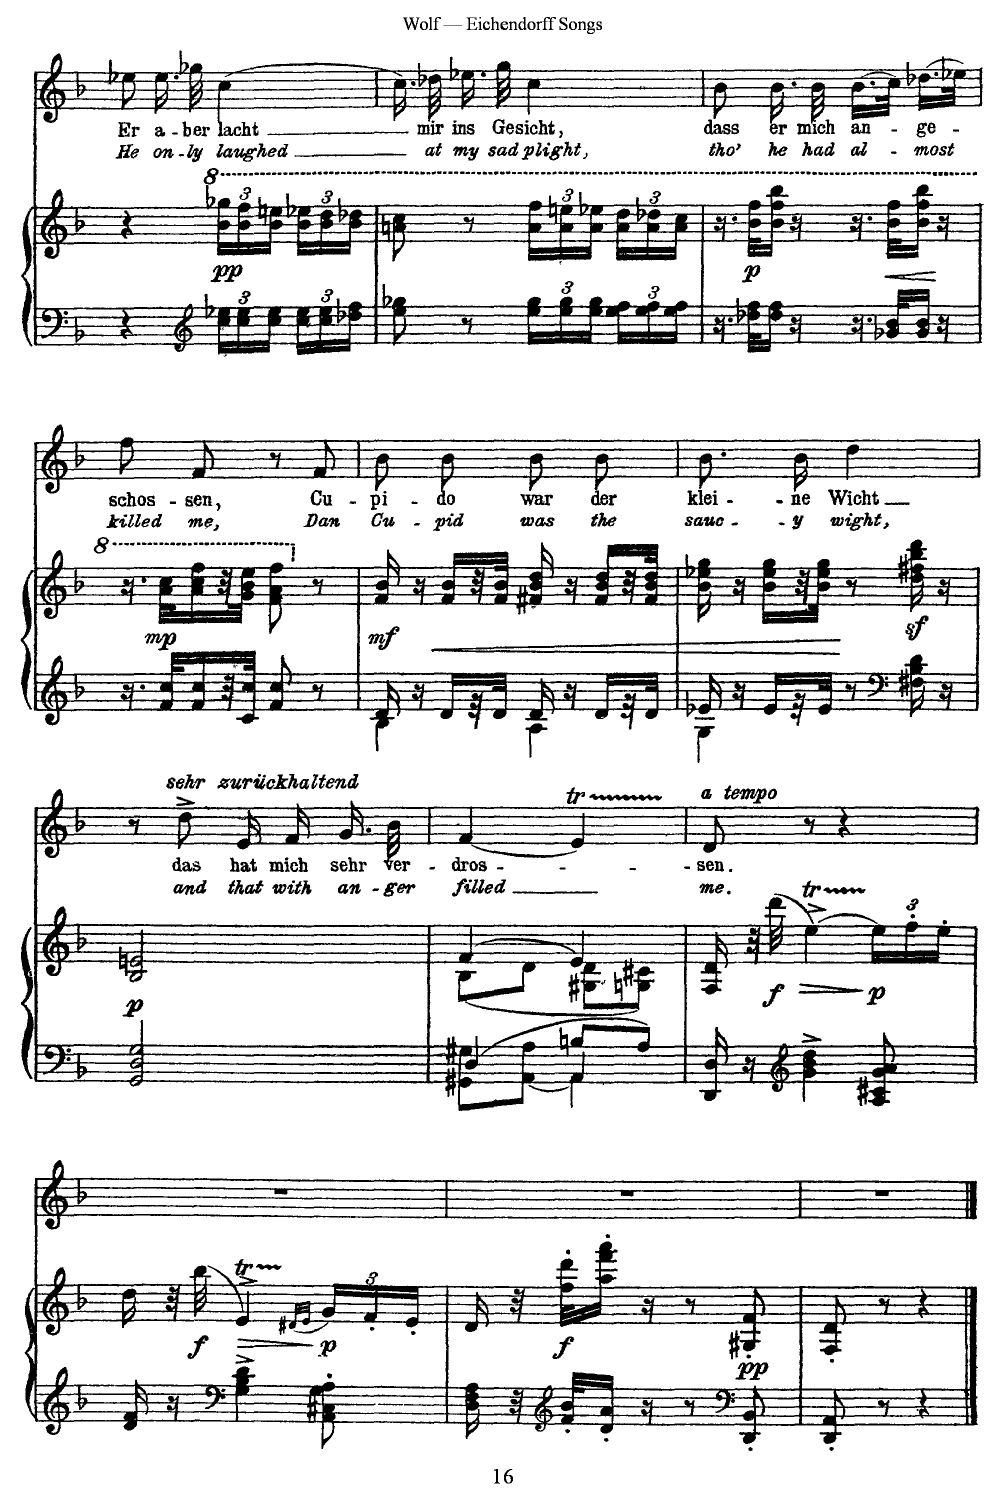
**kern	**kern	**dynam	**kern	**text	**text
*part2	*part2	*part2	*part1	*part1	*part1
*staff3	*staff2	*staff2/3	*staff1	*staff1	*staff1
*I"Piano	*	*	*I"Voice	*	*
*I'Pno	*	*	*	*	*
*clefF4	*clefG2	*	*clefG2	*	*
*k[b-]	*k[b-]	*	*k[b-]	*	*
*M4/8	*M4/8	*	*M4/8	*	*
=19	=19	=19	=19	=19	=19
4r	4r	.	8ee-X\	Er	He
.	.	.	16.ee-\	a-	on-
.	.	.	32gg-X\	-ber	-ly
*clefG2	*	*	*	*	*
*	*8va	*	*	*	*
!	!	!LO:DY:b	!	!	!
24cc\ 24ee-X\LL	24bb-\ 24ggg-X\LL	pp	[4cc\	lacht	laughed
24cc\ 24ee-\	24bb-\ 24fff\	.	.	.	.
24cc\ 24ee-\JJ	24bb-\ 24eeen\JJ	.	.	.	.
24cc\ 24ee-\LL	24bb-\ 24eee-X\LL	.	.	.	.
24cc\ 24ee-\	24bb-\ 24ddd\	.	.	.	.
24dd-X\ 24ff\JJ	24bb-\ 24ddd-X\JJ	.	.	.	.
=20	=20	=20	=20	=20	=20
8ee\ 8gg-X\	8aan\ 8ccc\	.	16.cc\]	.	.
.	.	.	32dd-X\	mir	at
8r	8r	.	16.ee-X\	ins	my
.	.	.	32gg-i\	Ge-	sad
24ee\ 24gg-\LL	24aa\ 24fff\LL	.	4cc\	-sicht,	plight
24ee\ 24gg-\	24aa\ 24eeen\	.	.	.	.
24ee\ 24gg-\JJ	24aa\ 24eee-X\JJ	.	.	.	.
24ee\ 24ff\LL	24aa\ 24ddd\LL	.	.	.	.
24ee\ 24ff\	24aa\ 24ddd-X\	.	.	.	.
24ee\ 24ff\JJ	24aa\ 24ccc\JJ	.	.	.	.
=21	=21	=21	=21	=21	=21
16.r	16.r	.	8b-\	dass	tho’
!	!	!LO:DY:b	!	!	!
32dd-X\ 32ff\KLL	32bb-\ 32fff\KLL	p	.	.	.
16dd-\ 16ff\JJ	16bb-\ 16fff\ 16bbb-\JJ	.	16.b-\	er	he
16r	16r	.	.	.	.
.	.	.	32b-\	mich	had
16.r	16.r	.	(16.b-\LL	an-	al-
!	!	!LO:HP:b	!	!	!
32g-X/ 32b-/KLL	32bb-\ 32fff\KLL	<	32cc\JJk)	.	.
16g-/ 16b-/JJ	16bb-\ 16fff\ 16bbb-\JJ	.	(16.dd-X\LL	-ge-	-most
16r	16r	[	.	.	.
.	.	.	32ee-X\JJk)	.	.
=22	=22	=22	=22	=22	=22
16.r	16.r	.	8ff\	-schos-	killed
!	!	!LO:DY:b	!	!	!
32f/ 32cc/KLL	32aa\ 32ccc\KLL	mp	.	.	.
16f/ 16cc/	16aa\ 16ccc\ 16fff\	.	8f/	-sen,	me,
32r	32r	.	.	.	.
32c/ 32cc/JJJ	32gg\ 32bb-\ 32eee\JJJ	.	.	.	.
8f/ 8cc/	8ff\ 8aa\ 8fff\	.	8r	.	.
*	*X8va	*	*	*	*
8r	8r	.	8f/	Cu-	Dan
=23	=23	=23	=23	=23	=23
*^	*	*	*	*	*
!	!	!	!LO:DY:b	!	!	!
16d/	4B-\	16f/ 16b-/	mf	8b-\	-pi-	Cu-
!	!	!	!LO:HP:b	!	!	!
16r	.	16r	<	.	.	.
16d/LL	.	16f/ 16b-/LL	.	8b-\	-do	-pid
32r	.	32r	.	.	.	.
32d/JJJ	.	32f/ 32b-/JJJ	.	.	.	.
16d/	4A\	16f#X/ 16b-/ 16dd/	.	8b-\	war	was
16r	.	16r	.	.	.	.
16d/LL	.	16f#/ 16b-/ 16dd/LL	.	8b-\	der	the
32r	.	32r	.	.	.	.
32d/JJJ	.	32f#/ 32b-/ 32dd/JJJ	.	.	.	.
=24	=24	=24	=24	=24	=24	=24
16e-X/	4G\	16b-\ 16ee-X\ 16gg\	.	8.b-\	klei-	sauc-
16r	.	16r	.	.	.	.
16e-/LL	.	16b-\ 16ee-\ 16gg\LL	.	.	.	.
32r	.	32r	.	16b-\	-ne	-y
32e-/JJJ	.	32b-\ 32ee-\ 32gg\JJJ	.	.	.	.
8r	4ryy	8r	[	4dd\	Wicht	wight,
*clefF4	*	*	*	*	*	*
16F#X\ 16B-\ 16d\	.	16dd\z< 16ff#X\z< 16bb-\z< 16ddd\z<	.	.	.	.
16r	.	16r	.	.	.	.
*v	*v	*	*	*	*	*
=25	=25	=25	=25	=25	=25
!	!	!LO:DY:b	!	!	!
2GG/ 2D/ 2G/	2B-/ 2en/	p	8r	.	.
!	!	!	!LO:TX:i:t=sehr zurückhaltend	!	!
.	.	.	8dd^\	das	and
.	.	.	16e/	hat	that
.	.	.	16f/	mich	with
.	.	.	16.g/	sehr	an-
.	.	.	32b-\	ver-	-ger
=26	=26	=26	=26	=26	=26
*^	*^	*	*	*	*
*	*^	*	*	*	*	*	*
4D/	8GG#X\ 8G#X\L	4ryy	(4f/	(8B-\L	.	(4f/	-dros-	filled
.	[8AA\ 8A\J	.	.	8d\J	.	.	.	.
8Bn/L	4AA\]	4AA/	4e/)	8G#X\ 8d\L	.	4et/)	.	.
8A/J	.	.	.	8Gn\ 8c#X\J)	.	.	.	.
*v	*v	*v	*	*	*	*	*	*
=27	=27	=27	=27	=27	=27	=27
!	!	!	!	!LO:TX:i:t=a tempo	!	!
*	*v	*v	*	*	*	*
16DD/ 16D/	16F/ 16d/	.	8d/	-sen.	me.
16r	32r	.	.	.	.
!	!	!LO:DY:b	!	!	!
.	(32ddd\	f	.	.	.
*clefG2	*	*	*	*	*
!	!	!LO:HP:b	!	!	!
4g\^ 4b-\^ 4dd\^	[4eet^\)	>	8r	.	.
.	.	.	4r	.	.
!	!	!LO:DY:n=1:b	!	!	!
8A/ 8c#X/ 8g/ 8a/	24ee\LL]	] p	.	.	.
.	24ff'\	.	.	.	.
.	24ee'\JJ	.	.	.	.
=28	=28	=28	=28	=28	=28
16d/ 16f/	16dd\	.	2r	.	.
16r	32r	.	.	.	.
!	!	!LO:DY:b	!	!	!
.	(32bb-\	f	.	.	.
*clefF4	*	*	*	*	*
!	!	!LO:HP:b	!	!	!
4G\^ 4B-\^ 4d\^	4et^>/)	>	.	.	.
.	(32qd#X/LLL	.	.	.	.
.	32qe/JJJ	.	.	.	.
*	*Xbrackettup	*	*	*	*
!	!	!LO:DY:n=1:b	!	!	!
8AA\' 8C\' 8G\' 8A\'	24g/LL)	] p	.	.	.
.	24f'/	.	.	.	.
.	24e'/JJ	.	.	.	.
=29	=29	=29	=29	=29	=29
16D\ 16F\ 16A\	16d/	.	2r	.	.
32r	32r	.	.	.	.
*clefG2	*	*	*	*	*
!	!	!LO:DY:b	!	!	!
32f/' 32b-/'KLL	32ff\' 32ddd\'KLL	f	.	.	.
16d/' 16a/'JJ	16aa\' 16fff\' 16aaa\'JJ	.	.	.	.
16r	16r	.	.	.	.
8r	8r	.	.	.	.
*clefF4	*	*	*	*	*
!	!	!LO:DY:b	!	!	!
8DD/' 8BB-/'	8G#X/' 8f/'	pp	.	.	.
=30	=30	=30	=30	=30	=30
8DD/' 8AA/'	8F/' 8d/'	.	2r	.	.
8r	8r	.	.	.	.
4r	4r	.	.	.	.
==	==	==	==	==	==
*-	*-	*-	*-	*-	*-
